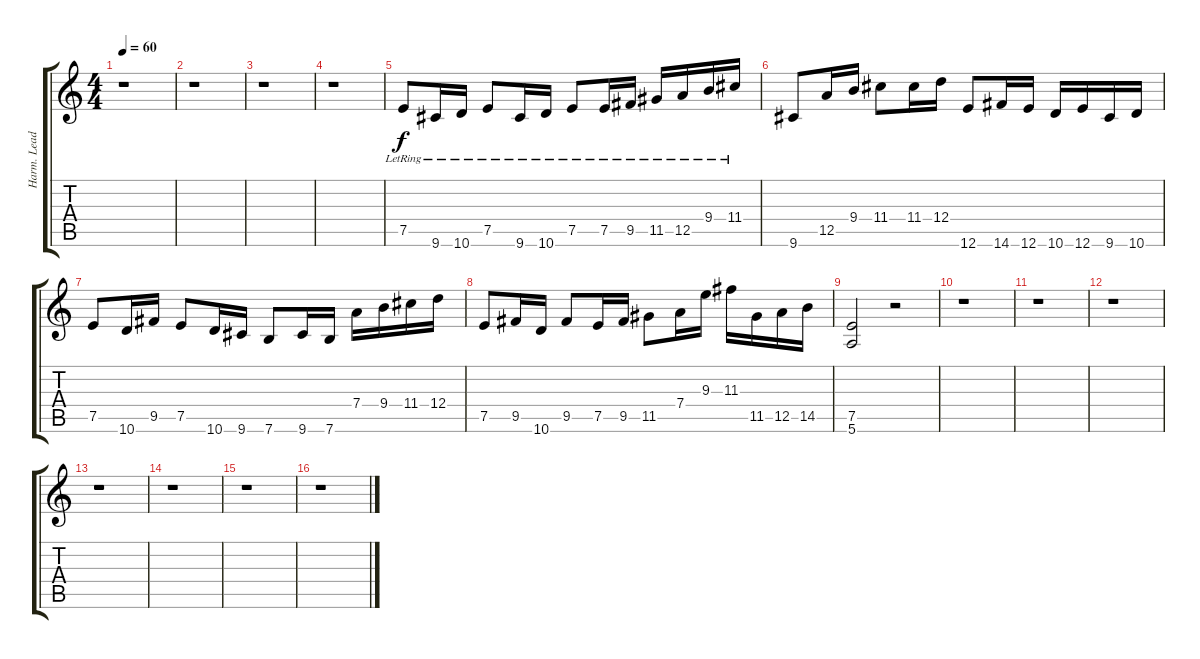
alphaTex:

\track ("Harm. Lead" "Harm. Lead") {instrument distortionguitar}
\staff {score tabs}
\tuning (E4 B3 G3 D3 A2 E2) {hide}
\ts (4 4)
\tempo 60
\clef g2
\ks c
r.1{dy f} |
r.1 |
r.1 |
r.1 |
7.5{lr}.8 9.6{lr}.16 10.6{lr}.16 7.5{lr}.8 9.6{lr}.16 10.6{lr}.16 7.5{lr}.8 7.5{lr}.16 9.5{lr}.16 11.5{lr}.16 12.5{lr}.16 9.4{lr}.16 11.4{lr}.16 |
9.6.8 12.5.16 9.4.16 11.4.8 11.4.16 12.4.16 12.6.8 14.6.16 12.6.16 10.6.16 12.6.16 9.6.16 10.6.16 |
7.5.8 10.6.16 9.5.16 7.5.8 10.6.16 9.6.16 7.6.8 9.6.16 7.6.16 7.4.16 9.4.16 11.4.16 12.4.16 |
7.5.8 9.5.16 10.6.16 9.5.8 7.5.16 9.5.16 11.5.8 7.4.16 9.3.16 11.3.16 11.5.16 12.5.16 14.5.16 |
(7.5 5.6).2 r.2 |
r.1 |
r.1 |
r.1 |
r.1 |
r.1 |
r.1 |
r.1
